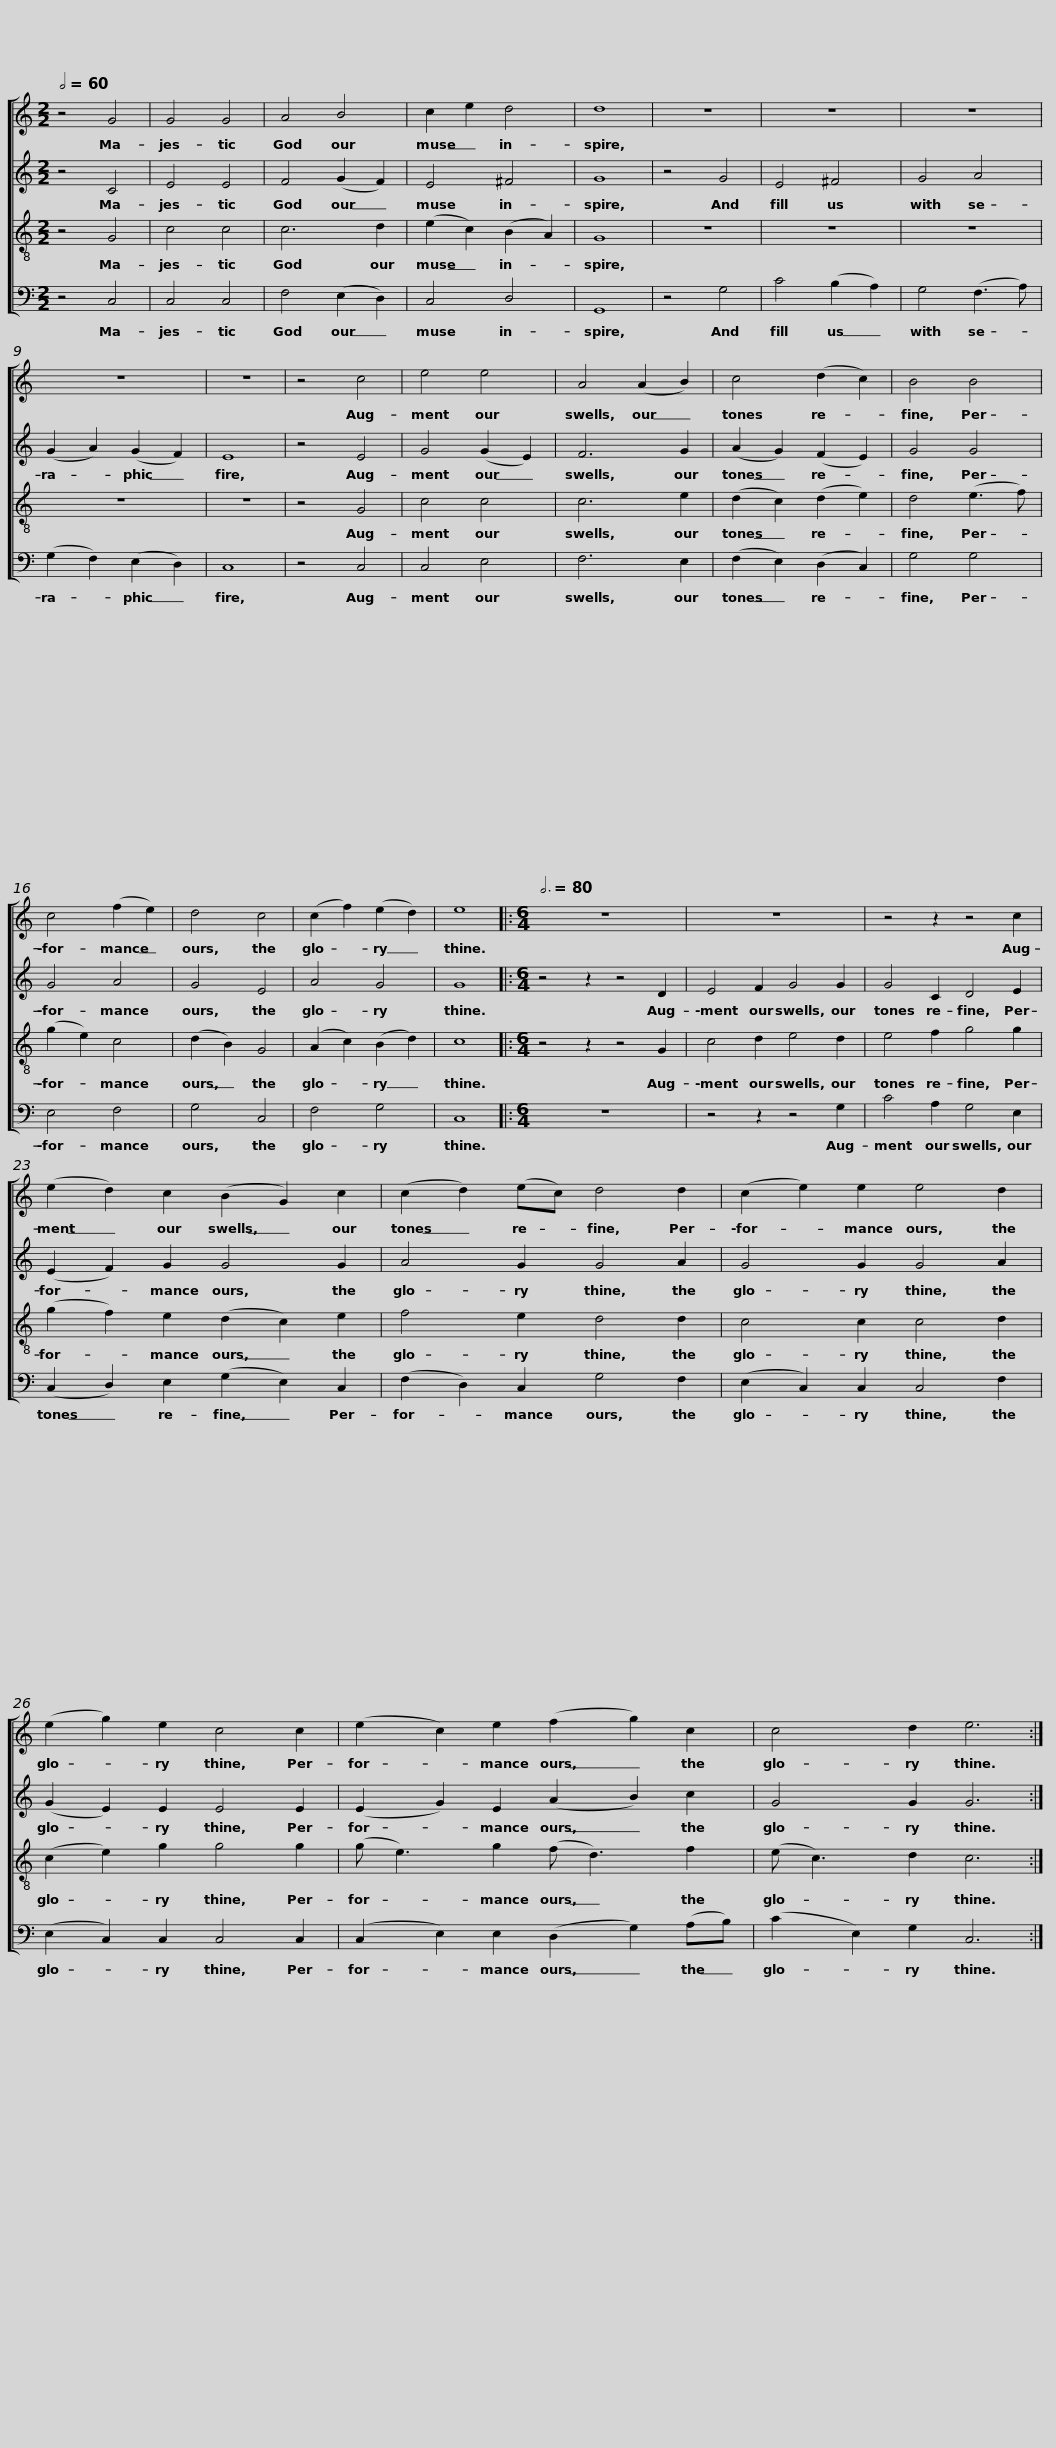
X:1
%%score [ 1 2 3 4 ]
L:1/8
Q:1/2=60
M:2/2
I:linebreak $
K:C
V:1 treble
V:2 treble
V:3 treble-8
V:4 bass
V:1
 z4 G4 | G4 G4 | A4 B4 | c2 e2 d4 | d8 |$ %5
 z8 | z8 | z8 | z8 | z8 |$ %10
 z4 c4 | e4 e4 | A4 (A2 B2) | c4 (d2 c2) | B4 B4 |$ %15
 c4 (f2 e2) | d4 c4 | (c2 f2) (e2 d2) | e8 |:[M:6/4][Q:3/4=80] z12 |$ %20
 z12 | z4 z2 z4 c2 | (e2 d2) c2 (B2 G2) c2 |$ (c2 d2) (ec) d4 d2 |$ (c2 e2) e2 e4 d2 | %25
 (e2 g2) e2 c4 c2 | (e2 c2) e2 (f2 g2) c2 | c4 d2 e6 :| %28
V:2
 z4 C4 | E4 E4 | F4 (G2 F2) | E4 ^F4 | G8 |$ %5
 z4 G4 | E4 ^F4 | G4 A4 | (G2 A2) (G2 F2) | E8 |$ %10
 z4 E4 | G4 (G2 E2) | F6 G2 | (A2 G2) (F2 E2) | G4 G4 |$ %15
 G4 A4 | G4 E4 | A4 G4 | G8 |:[M:6/4] z4 z2 z4 D2 |$ %20
 E4 F2 G4 G2 | G4 C2 D4 E2 | (E2 F2) G2 G4 G2 |$ A4 G2 G4 A2 |$ G4 G2 G4 A2 | %25
 (G2 E2) E2 E4 E2 | (E2 G2) E2 (A2 B2) c2 | G4 G2 G6 :| %28
V:3
 z4 G4 | c4 c4 | c6 d2 | (e2 c2) (B2 A2) | G8 |$ %5
 z8 | z8 | z8 | z8 | z8 |$ %10
 z4 G4 | c4 c4 | c6 e2 | (d2 c2) (d2 e2) | d4 (e3 f) |$ %15
 (g2 e2) c4 | (d2 B2) G4 | (A2 c2) (B2 d2) | c8 |:[M:6/4] z4 z2 z4 G2 |$ %20
 c4 d2 e4 d2 | e4 f2 g4 g2 | (g2 f2) e2 (d2 c2) e2 |$ f4 e2 d4 d2 |$ c4 c2 c4 d2 | %25
 (c2 e2) g2 g4 g2 | (g e3) g2 (f d3) f2 | (e c3) d2 c6 :| %28
V:4
 z4 C,4 | C,4 C,4 | F,4 (E,2 D,2) | C,4 D,4 | G,,8 |$ %5
 z4 G,4 | C4 (B,2 A,2) | G,4 (F,3 A,) | (G,2 F,2) (E,2 D,2) | C,8 |$ %10
 z4 C,4 | C,4 E,4 | F,6 E,2 | (F,2 E,2) (D,2 C,2) | G,4 G,4 |$ %15
 E,4 F,4 | G,4 C,4 | F,4 G,4 | C,8 |:[M:6/4] z12 |$ %20
 z4 z2 z4 G,2 | C4 A,2 G,4 E,2 | (C,2 D,2) E,2 (G,2 E,2) C,2 |$ (F,2 D,2) C,2 G,4 F,2 |$ (E,2 C,2) C,2 C,4 F,2 | %25
 (E,2 C,2) C,2 C,4 C,2 | (C,2 E,2) E,2 (D,2 G,2) (A,B,) | (C2 E,2) G,2 C,6 :| %28
